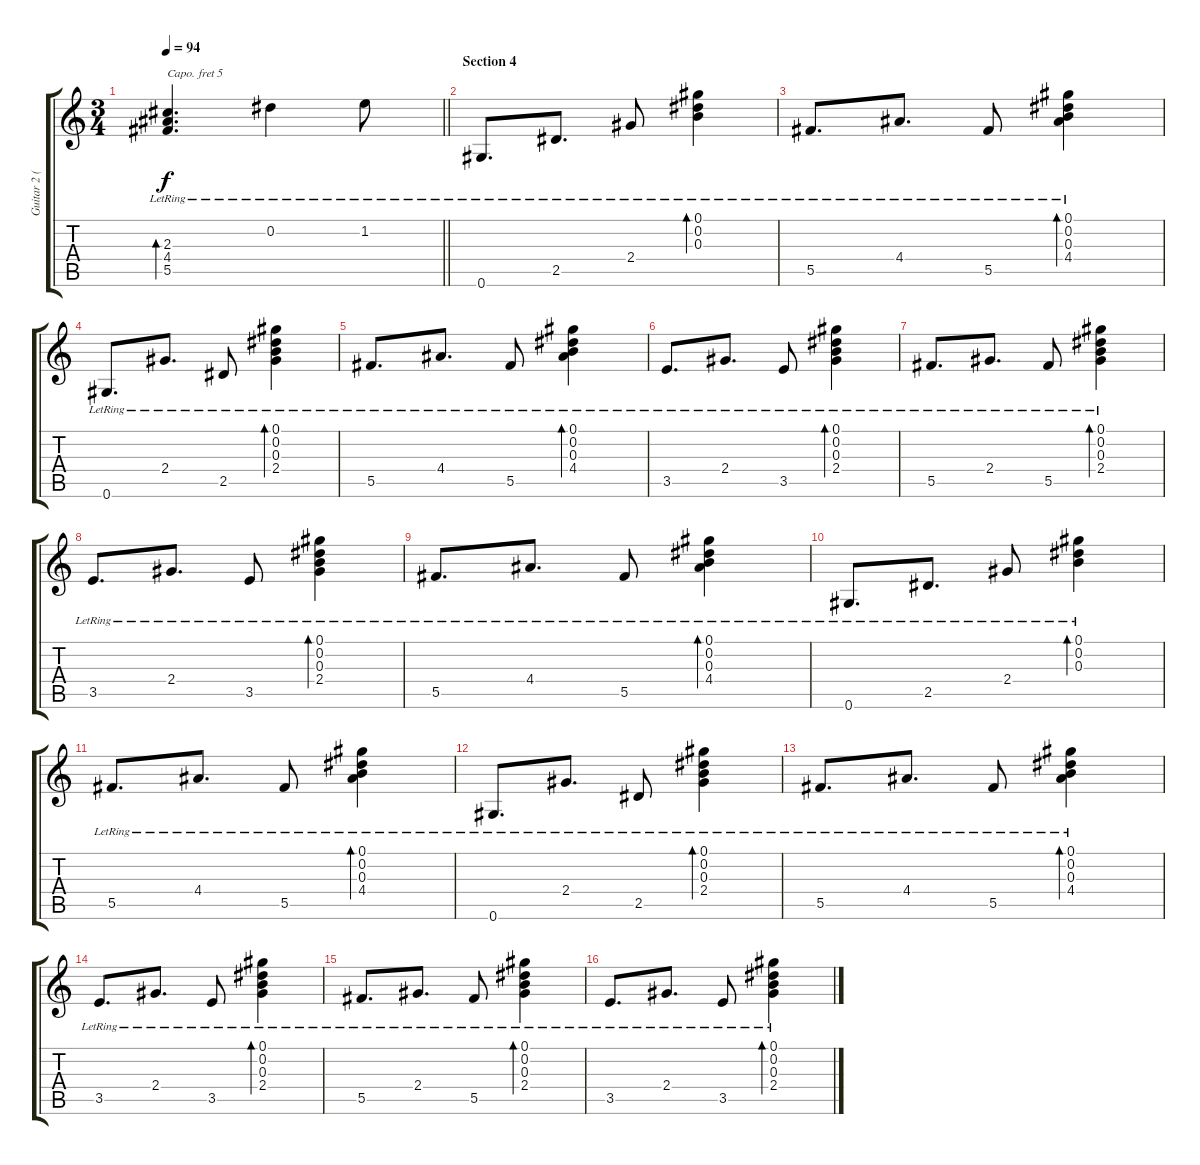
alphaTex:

\track ("Guitar 2 (Clean w/ Capo on 5th Fret)" "Guitar 2 (") {instrument electricguitarclean}
\staff {score tabs}
\capo 5
\tuning (Eb4 Bb3 Gb3 Db3 Ab2 Eb2) {hide}
\ts (3 4)
\tempo 94
\clef g2
\barLineRight lightlight
\ks c
(2.3{lr} 4.4{lr} 5.5{lr}).4{d bd 120 dy f} 0.2{lr}.4 1.2{lr}.8 |
\section ("" "Section 4")
0.6{lr}.8{d} 2.5{lr}.8{d} 2.4{lr}.8 (0.1{lr} 0.2{lr} 0.3{lr}).4{bd 60} |
5.5{lr}.8{d} 4.4{lr}.8{d} 5.5{lr}.8 (0.1{lr} 0.2{lr} 0.3{lr} 4.4{lr}).4{bd 60} |
0.6{lr}.8{d} 2.4{lr}.8{d} 2.5{lr}.8 (0.1{lr} 0.2{lr} 0.3{lr} 2.4{lr}).4{bd 60} |
5.5{lr}.8{d} 4.4{lr}.8{d} 5.5{lr}.8 (0.1{lr} 0.2{lr} 0.3{lr} 4.4{lr}).4{bd 60} |
3.5{lr}.8{d} 2.4{lr}.8{d} 3.5{lr}.8 (0.1{lr} 0.2{lr} 0.3{lr} 2.4{lr}).4{bd 60} |
5.5{lr}.8{d} 2.4{lr}.8{d} 5.5{lr}.8 (0.1{lr} 0.2{lr} 0.3{lr} 2.4{lr}).4{bd 60} |
3.5{lr}.8{d} 2.4{lr}.8{d} 3.5{lr}.8 (0.1{lr} 0.2{lr} 0.3{lr} 2.4{lr}).4{bd 60} |
5.5{lr}.8{d} 4.4{lr}.8{d} 5.5{lr}.8 (0.1{lr} 0.2{lr} 0.3{lr} 4.4{lr}).4{bd 60} |
0.6{lr}.8{d} 2.5{lr}.8{d} 2.4{lr}.8 (0.1{lr} 0.2{lr} 0.3{lr}).4{bd 60} |
5.5{lr}.8{d} 4.4{lr}.8{d} 5.5{lr}.8 (0.1{lr} 0.2{lr} 0.3{lr} 4.4{lr}).4{bd 60} |
0.6{lr}.8{d} 2.4{lr}.8{d} 2.5{lr}.8 (0.1{lr} 0.2{lr} 0.3{lr} 2.4{lr}).4{bd 60} |
5.5{lr}.8{d} 4.4{lr}.8{d} 5.5{lr}.8 (0.1{lr} 0.2{lr} 0.3{lr} 4.4{lr}).4{bd 60} |
3.5{lr}.8{d} 2.4{lr}.8{d} 3.5{lr}.8 (0.1{lr} 0.2{lr} 0.3{lr} 2.4{lr}).4{bd 60} |
5.5{lr}.8{d} 2.4{lr}.8{d} 5.5{lr}.8 (0.1{lr} 0.2{lr} 0.3{lr} 2.4{lr}).4{bd 60} |
3.5{lr}.8{d} 2.4{lr}.8{d} 3.5{lr}.8 (0.1{lr} 0.2{lr} 0.3{lr} 2.4{lr}).4{bd 60}
